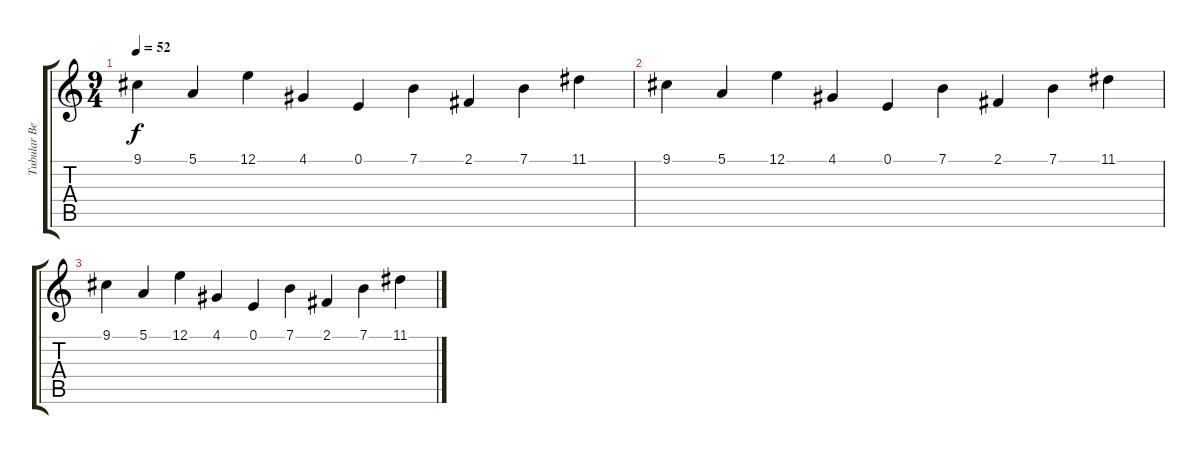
\track ("Tubular Bells" "Tubular Be") {instrument tubularbells}
\staff {score tabs}
\tuning (E4 B3 G3 D3 A2 E2) {hide}
\ts (9 4)
\tempo 52
\clef g2
\ks c
9.1.4{dy f} 5.1.4 12.1.4 4.1.4 0.1.4 7.1.4 2.1.4 7.1.4 11.1.4 |
9.1.4 5.1.4 12.1.4 4.1.4 0.1.4 7.1.4 2.1.4 7.1.4 11.1.4 |
9.1.4 5.1.4 12.1.4 4.1.4 0.1.4 7.1.4 2.1.4 7.1.4 11.1.4
